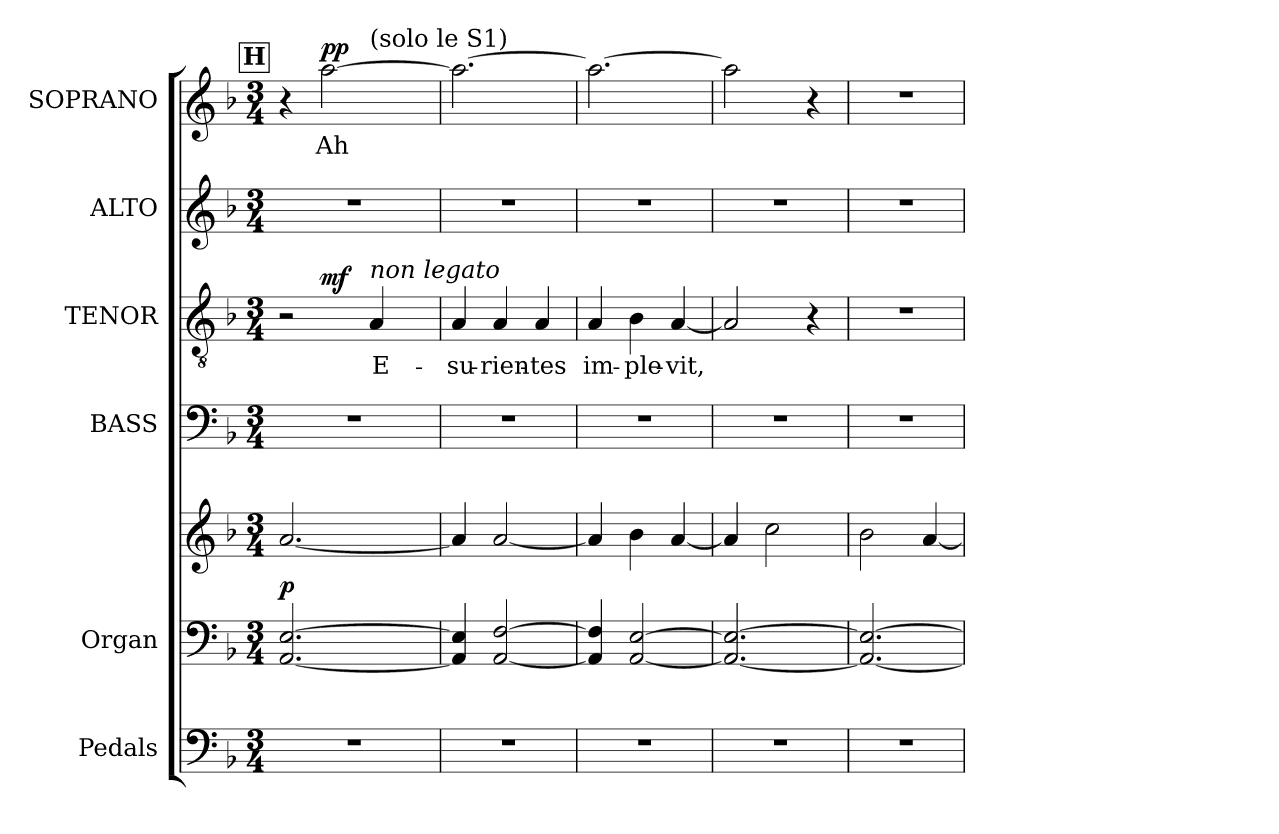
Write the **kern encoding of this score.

**kern	**kern	**kern	**dynam	**kern	**kern	**text	**dynam	**kern	**kern	**text	**dynam
*part6	*part5	*part5	*part5	*part4	*part3	*part3	*part3	*part2	*part1	*part1	*part1
*staff7	*staff6	*staff5	*staff5/6	*staff4	*staff3	*staff3	*staff3	*staff2	*staff1	*staff1	*staff1
*I"Pedals	*I"Organ	*	*	*I"BASS	*I"TENOR	*	*	*I"ALTO	*I"SOPRANO	*	*
*I'Ped.	*I'Org.	*	*	*I'B.	*I'T.	*	*	*I'A.	*I'S.	*	*
!!LO:PB:g=z
*clefF4	*clefF4	*clefG2	*	*clefF4	*clefGv2	*	*	*clefG2	*clefG2	*	*
*	*	*	*	*	*ITrd7c12	*	*	*	*	*	*
*k[b-]	*k[b-]	*k[b-]	*	*k[b-]	*k[b-]	*	*	*k[b-]	*k[b-]	*	*
*F:	*F:	*F:	*	*F:	*F:	*	*	*F:	*F:	*	*
*M3/4	*M3/4	*M3/4	*	*M3/4	*M3/4	*	*	*M3/4	*M3/4	*	*
!!LO:REH:place=s1:B:color=#000000:enc=box:fs=16.5694:t=H
=256	=256	=256	=256	=256	=256	=256	=256	=256	=256	=256	=256
!LO:N:vis=1	!	!	!	!LO:N:vis=1	!	!	!	!LO:N:vis=1	!	!	!
*	*	*^	*	*	*^	*	*	*	*^	*	*
*	*	*	*	*	*	*	*	*	*	*	*	*^	*	*
2.r	[<2.AAi/ [>2.Ei	[<2.ai/	4ryy	p	2.r	2r	4ryy	.	.	2.r	4r	2ryy	4ryy	.	.
!	!	!	!	!	!	!	!	!	!	!	!	!	!	!LO:LY:b:color=#000000	!
.	.	.	64.ryy	.	.	.	2ryy	.	mf	.	[>2aai\	.	64.ryy	Ah	pp
*	*	*MM80	*	*	*	*	*	*	*	*	*MM80	*	*	*	*
.	.	.	4ryy	.	.	.	.	.	.	.	.	.	4ryy	.	.
!	!	!	!	!	!	!	!	!	!	!	!	!LO:TX:a:t=(solo le S1)	!	!	!
!	!	!	!	!	!	!LO:TX:a:i:t=non legato	!	!	!	!	!	!	!	!	!
!	!	!	!	!	!	!	!	!LO:LY:b:color=#000000	!	!	!	!	!	!	!
.	.	.	.	.	.	4AAi/	.	E-	.	.	.	4ryy	.	.	.
.	.	.	8ryy	.	.	.	.	.	.	.	.	.	8ryy	.	.
.	.	.	16ryy	.	.	.	.	.	.	.	.	.	16ryy	.	.
.	.	.	32ryy	.	.	.	.	.	.	.	.	.	32ryy	.	.
.	.	.	128ryy	.	.	.	.	.	.	.	.	.	128ryy	.	.
=257	=257	=257	=257	=257	=257	=257	=257	=257	=257	=257	=257	=257	=257	=257	=257
!LO:N:vis=1	!	!	!	!	!LO:N:vis=1	!	!	!	!	!	!	!	!	!	!
*	*	*v	*v	*	*	*v	*v	*	*	*	*v	*v	*v	*	*
*	*	*^	*	*	*^	*	*	*	*^	*	*
*	*	*	*	*	*	*	*	*	*	*	*	*^	*	*
!	!	!	!	!	!	!	!	!LO:LY:b:color=#000000	!	!LO:N:vis=1	!	!	!	!	!
*	*	*v	*v	*	*	*v	*v	*	*	*	*v	*v	*v	*	*
2.r	4AAi/] 4Ei]	4ai/]	.	2.r	4AAi/	-su-	.	2.r	2.aai\_>	.	.
!	!	!	!	!	!	!LO:LY:b:color=#000000	!	!	!	!	!
.	[<2AAi/ [>2Fi	[<2ai/	.	.	4AAi/	-rien-	.	.	.	.	.
!	!	!	!	!	!	!LO:LY:b:color=#000000	!	!	!	!	!
.	.	.	.	.	4AAi/	-tes	.	.	.	.	.
=258	=258	=258	=258	=258	=258	=258	=258	=258	=258	=258	=258
!LO:N:vis=1	!	!	!	!LO:N:vis=1	!	!	!	!	!	!	!
!	!	!	!	!	!	!LO:LY:b:color=#000000	!	!LO:N:vis=1	!	!	!
2.r	4AAi/] 4Fi]	4ai/]	.	2.r	4AAi/	im-	.	2.r	2.aai\_>	.	.
!	!	!	!	!	!	!LO:LY:b:color=#000000	!	!	!	!	!
.	[<2AAi/ [>2Ei	4b-i\	.	.	4BB-i\	-ple-	.	.	.	.	.
!	!	!	!	!	!	!LO:LY:b:color=#000000	!	!	!	!	!
.	.	[<4ai/	.	.	[<4AAi/	-vit,	.	.	.	.	.
=259	=259	=259	=259	=259	=259	=259	=259	=259	=259	=259	=259
!LO:N:vis=1	!	!	!	!LO:N:vis=1	!	!	!	!LO:N:vis=1	!	!	!
2.r	2.AAi/_< 2.Ei_>	4ai/]	.	2.r	2AAi/]	.	.	2.r	2aai\]	.	.
.	.	2cci\	.	.	.	.	.	.	.	.	.
.	.	.	.	.	4r	.	.	.	4r	.	.
=260	=260	=260	=260	=260	=260	=260	=260	=260	=260	=260	=260
!LO:N:vis=1	!	!	!	!LO:N:vis=1	!LO:N:vis=1	!	!	!LO:N:vis=1	!LO:N:vis=1	!	!
2.r	2.AAi/_< 2.Ei_>	2b-i\	.	2.r	2.r	.	.	2.r	2.r	.	.
.	.	[<4ai/	.	.	.	.	.	.	.	.	.
=	=	=	=	=	=	=	=	=	=	=	=
*-	*-	*-	*-	*-	*-	*-	*-	*-	*-	*-	*-
